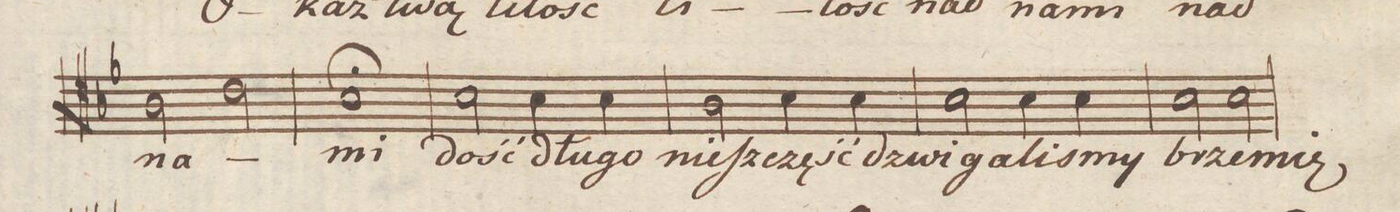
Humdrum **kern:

**kern	**text	**dynam
*I"Tenore.	*	*
*clefC4	*	*
*k[b-e-]	*	*
*met(c|)	*	*
*M2/2	*	*
2A\	-na-	.
2c\	.	.
=34	=34	=34
1B-;	-mi	.
=35	=35	=35
2B-\	dość	.
4B-\	dłu-	.
4B-\	-go	.
=36	=36	=36
2A\	nie-	.
4B-\	ſzęść	.
4B-\	dźwi-	.
=37	=37	=37
2B-\	-ga-	.
4B-\	-lis-	.
4B-\	-my	.
=38	=38	=38
2B-\	brze-	.
2B-\	-mię	.
=39	=39	=39
*-	*-	*-
